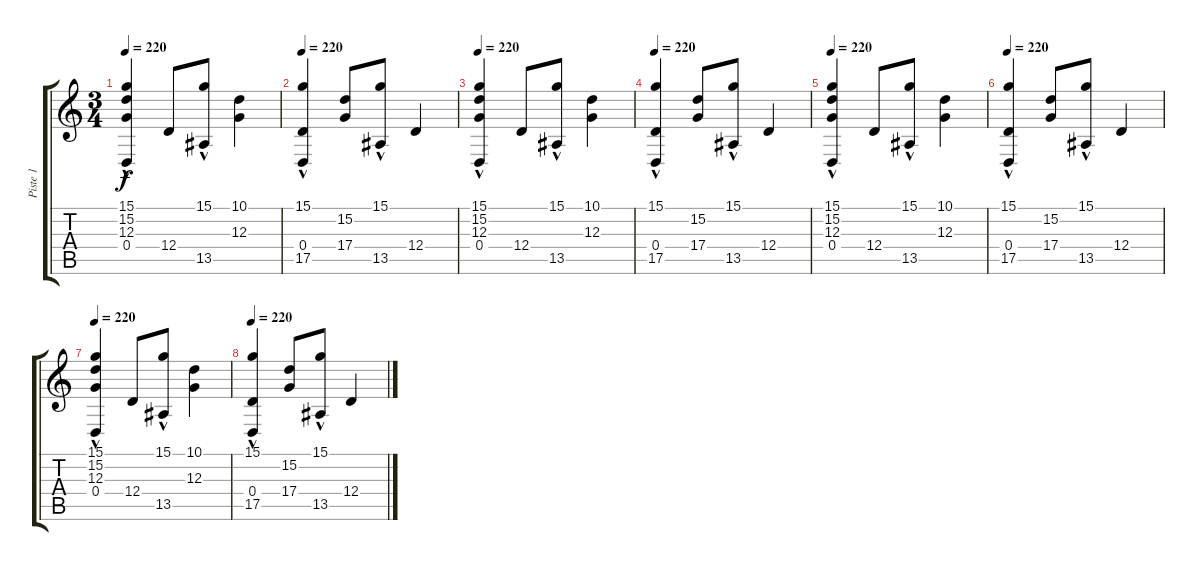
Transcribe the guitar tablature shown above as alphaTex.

\track ("Piste 1" "Piste 1") {instrument harpsichord}
\staff {score tabs}
\tuning (E4 B3 G3 D3 A2 E2) {hide}
\ts (3 4)
\tempo 220
\clef g2
\ks c
(15.1{hac} 15.2 12.3 0.4{hac}).4{dy f} 12.4.8 (15.1{hac} 13.5{hac}).8 (10.1 12.3).4 |
\tempo 220
(15.1{hac} 0.4{hac} 17.5).4 (15.2 17.4).8 (15.1{hac} 13.5{hac}).8 12.4.4 |
\tempo 220
(15.1{hac} 15.2 12.3 0.4{hac}).4 12.4.8 (15.1{hac} 13.5{hac}).8 (10.1 12.3).4 |
\tempo 220
(15.1{hac} 0.4{hac} 17.5).4 (15.2 17.4).8 (15.1{hac} 13.5{hac}).8 12.4.4 |
\tempo 220
(15.1{hac} 15.2 12.3 0.4{hac}).4 12.4.8 (15.1{hac} 13.5{hac}).8 (10.1 12.3).4 |
\tempo 220
(15.1{hac} 0.4{hac} 17.5).4 (15.2 17.4).8 (15.1{hac} 13.5{hac}).8 12.4.4 |
\tempo 220
(15.1{hac} 15.2 12.3 0.4{hac}).4 12.4.8 (15.1{hac} 13.5{hac}).8 (10.1 12.3).4 |
\tempo 220
(15.1{hac} 0.4{hac} 17.5).4 (15.2 17.4).8 (15.1{hac} 13.5{hac}).8 12.4.4
